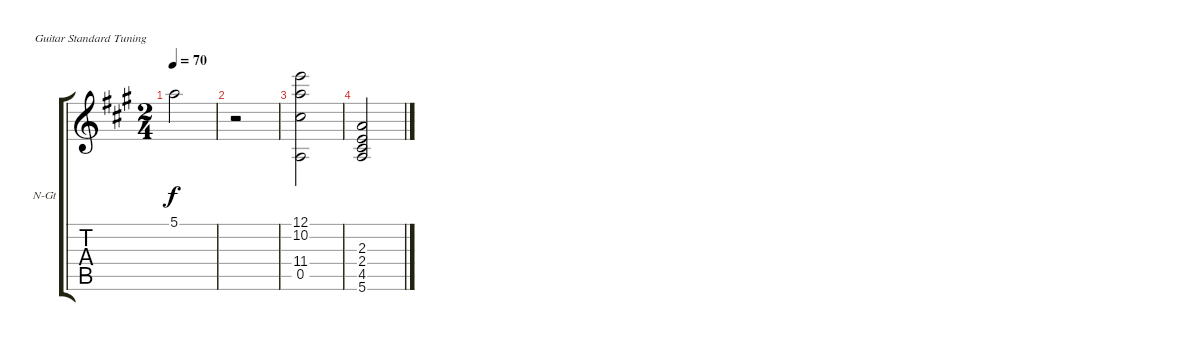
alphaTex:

\bracketExtendMode groupsimilarinstruments
\firstSystemTrackNameOrientation horizontal
\otherSystemsTrackNameOrientation horizontal
\track ("Melody" "N-Gt") {instrument acousticguitarnylon}
\staff {score tabs}
\tuning (E4 B3 G3 D3 A2 E2)
\ts (2 4)
\tempo 70
\clef g2
\ks a
5.1.2{dy f} |
r.2 |
(12.1 10.2 11.4 0.5).2 |
(2.3 2.4 4.5 5.6).2
